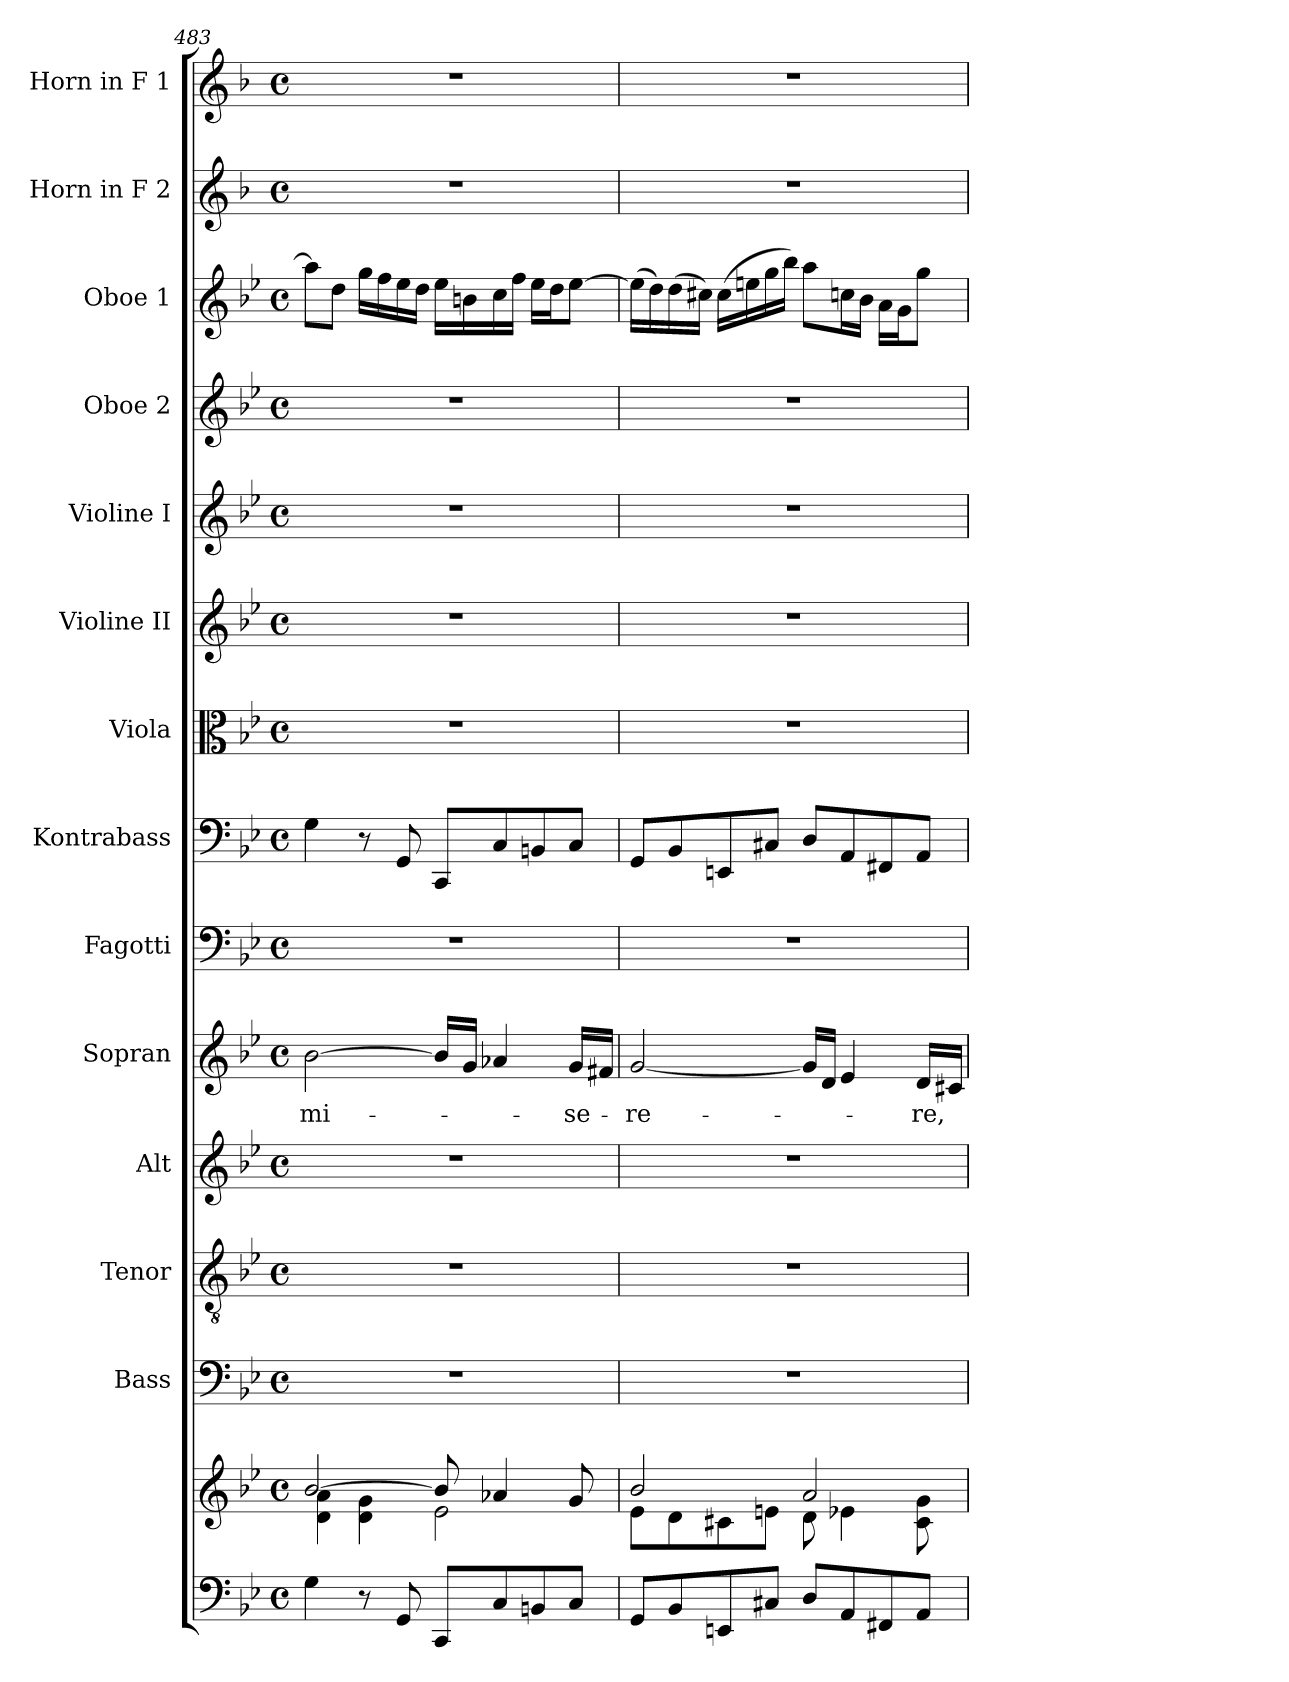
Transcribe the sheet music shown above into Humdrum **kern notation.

**kern	**kern	**kern	**kern	**kern	**kern	**text	**kern	**kern	**kern	**kern	**kern	**kern	**kern	**kern	**kern
*part14	*part14	*part13	*part12	*part11	*part10	*part10	*part9	*part8	*part7	*part6	*part5	*part4	*part3	*part2	*part1
*staff15	*staff14	*staff13	*staff12	*staff11	*staff10	*staff10	*staff9	*staff8	*staff7	*staff6	*staff5	*staff4	*staff3	*staff2	*staff1
*	*	*I"Bass	*I"Tenor	*I"Alt	*I"Sopran	*	*I"Fagotti	*I"Kontrabass	*I"Viola	*I"Violine II	*I"Violine I	*I"Oboe 2	*I"Oboe 1	*I"Horn in F 2	*I"Horn in F 1
*	*	*I'B.	*I'T.	*I'A.	*I'S.	*	*I'Fg.	*I'Kb.	*I'Vla.	*I'Vl. II	*I'Vl. I	*I'Ob. 2	*I'Ob. 1	*	*
*clefF4	*clefG2	*clefF4	*clefGv2	*clefG2	*clefG2	*	*clefF4	*clefF4	*clefC3	*clefG2	*clefG2	*clefG2	*clefG2	*clefG2	*clefG2
*	*	*	*	*	*	*	*	*ITrd7c12	*	*	*	*	*	*ITrd4c7	*ITrd4c7
*k[b-e-]	*k[b-e-]	*k[b-e-]	*k[b-e-]	*k[b-e-]	*k[b-e-]	*	*k[b-e-]	*k[b-e-]	*k[b-e-]	*k[b-e-]	*k[b-e-]	*k[b-e-]	*k[b-e-]	*k[b-e-]	*k[b-e-]
*B-:	*B-:	*B-:	*B-:	*B-:	*B-:	*	*B-:	*B-:	*B-:	*B-:	*B-:	*B-:	*B-:	*B-:	*B-:
*M4/4	*M4/4	*M4/4	*M4/4	*M4/4	*M4/4	*	*M4/4	*M4/4	*M4/4	*M4/4	*M4/4	*M4/4	*M4/4	*M4/4	*M4/4
*met(c)	*met(c)	*met(c)	*met(c)	*met(c)	*met(c)	*	*met(c)	*met(c)	*met(c)	*met(c)	*met(c)	*met(c)	*met(c)	*met(c)	*met(c)
=483	=483	=483	=483	=483	=483	=483	=483	=483	=483	=483	=483	=483	=483	=483	=483
*	*^	*	*	*	*	*	*	*	*	*	*	*	*	*	*
!	!	!	!	!	!	!	!LO:LY:b	!	!	!	!	!	!	!	!	!
4G\	[>2b-/	4d\ 4a\	1r	1r	1r	[2b-\	mi-	1r	4GG\	1r	1r	1r	1r	8aa\L]	1r	1r
.	.	.	.	.	.	.	.	.	.	.	.	.	.	8dd\J	.	.
8r	.	4d\ 4g\	.	.	.	.	.	.	8r	.	.	.	.	16gg\LL	.	.
.	.	.	.	.	.	.	.	.	.	.	.	.	.	16ff\	.	.
8GG/	.	.	.	.	.	.	.	.	8GGG/	.	.	.	.	16ee-\	.	.
.	.	.	.	.	.	.	.	.	.	.	.	.	.	16dd\JJ	.	.
8CC/L	8b-/]	2e-\	.	.	.	16b-/LL]	.	.	8CCC/L	.	.	.	.	16ee-\LL	.	.
.	.	.	.	.	.	16g/JJ	.	.	.	.	.	.	.	16bn\	.	.
8C/	4a-X/	.	.	.	.	4a-X/	.	.	8CC/	.	.	.	.	16cc\	.	.
.	.	.	.	.	.	.	.	.	.	.	.	.	.	16ff\JJ	.	.
8BBn/	.	.	.	.	.	.	.	.	8BBBn/	.	.	.	.	16ee-\LL	.	.
.	.	.	.	.	.	.	.	.	.	.	.	.	.	16dd\J	.	.
!	!	!	!	!	!	!	!LO:LY:b	!	!	!	!	!	!	!	!	!
8C/J	8g/	.	.	.	.	16g/LL	-se-	.	8CC/J	.	.	.	.	[8ee-\J	.	.
.	.	.	.	.	.	16f#X/JJ	.	.	.	.	.	.	.	.	.	.
!!LO:PB:g=z
=484	=484	=484	=484	=484	=484	=484	=484	=484	=484	=484	=484	=484	=484	=484	=484	=484
!	!	!	!	!	!	!	!LO:LY:b	!	!	!	!	!	!	!	!	!
8GG/L	2b-/	8e-\L	1r	1r	1r	[2g/	-re-	1r	8GGG/L	1r	1r	1r	1r	(>16ee-\LL]	1r	1r
.	.	.	.	.	.	.	.	.	.	.	.	.	.	16dd\)	.	.
8BB-/	.	8d\	.	.	.	.	.	.	8BBB-/	.	.	.	.	(>16dd\	.	.
.	.	.	.	.	.	.	.	.	.	.	.	.	.	16cc#X\JJ)	.	.
8EEn/	.	8c#X\	.	.	.	.	.	.	8EEEn/	.	.	.	.	(>16cc#\LL	.	.
.	.	.	.	.	.	.	.	.	.	.	.	.	.	16een\	.	.
8C#X/J	.	8en\J	.	.	.	.	.	.	8CC#X/J	.	.	.	.	16gg\	.	.
.	.	.	.	.	.	.	.	.	.	.	.	.	.	16bb-\JJ)	.	.
8D/L	2a/	8d\	.	.	.	16g/LL]	.	.	8DD/L	.	.	.	.	8aa\L	.	.
.	.	.	.	.	.	16d/JJ	.	.	.	.	.	.	.	.	.	.
8AA/	.	4e-X\	.	.	.	4e-/	.	.	8AAA/	.	.	.	.	16ccn\L	.	.
.	.	.	.	.	.	.	.	.	.	.	.	.	.	16b-\JJ	.	.
8FF#X/	.	.	.	.	.	.	.	.	8FFF#X/	.	.	.	.	16a\LL	.	.
.	.	.	.	.	.	.	.	.	.	.	.	.	.	16g\J	.	.
!	!	!	!	!	!	!	!LO:LY:b	!	!	!	!	!	!	!	!	!
8AA/J	.	8c#\ 8g\	.	.	.	16d/LL	-re,	.	8AAA/J	.	.	.	.	8gg\J	.	.
.	.	.	.	.	.	16c#X/JJ	.	.	.	.	.	.	.	.	.	.
*	*v	*v	*	*	*	*	*	*	*	*	*	*	*	*	*	*
=	=	=	=	=	=	=	=	=	=	=	=	=	=	=	=
*-	*-	*-	*-	*-	*-	*-	*-	*-	*-	*-	*-	*-	*-	*-	*-
